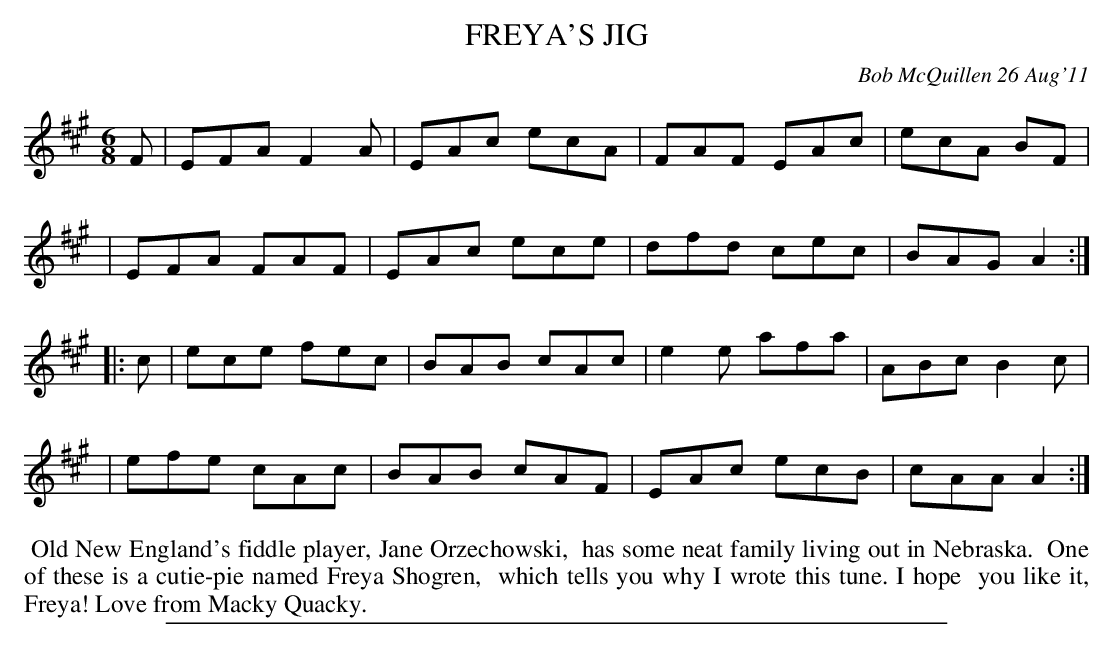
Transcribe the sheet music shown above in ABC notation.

X:1
T: FREYA'S JIG
C: Bob McQuillen 26 Aug'11
M: 6/8
L: 1/8
K: A
F \
| EFA F2A | EAc ecA | FAF EAc | ecA BF |
| EFA FAF | EAc ece | dfd cec | BAG A2 :|
|: c \
| ece fec | BAB cAc | e2e afa | ABc B2c |
| efe cAc | BAB cAF | EAc ecB | cAA A2 :|
